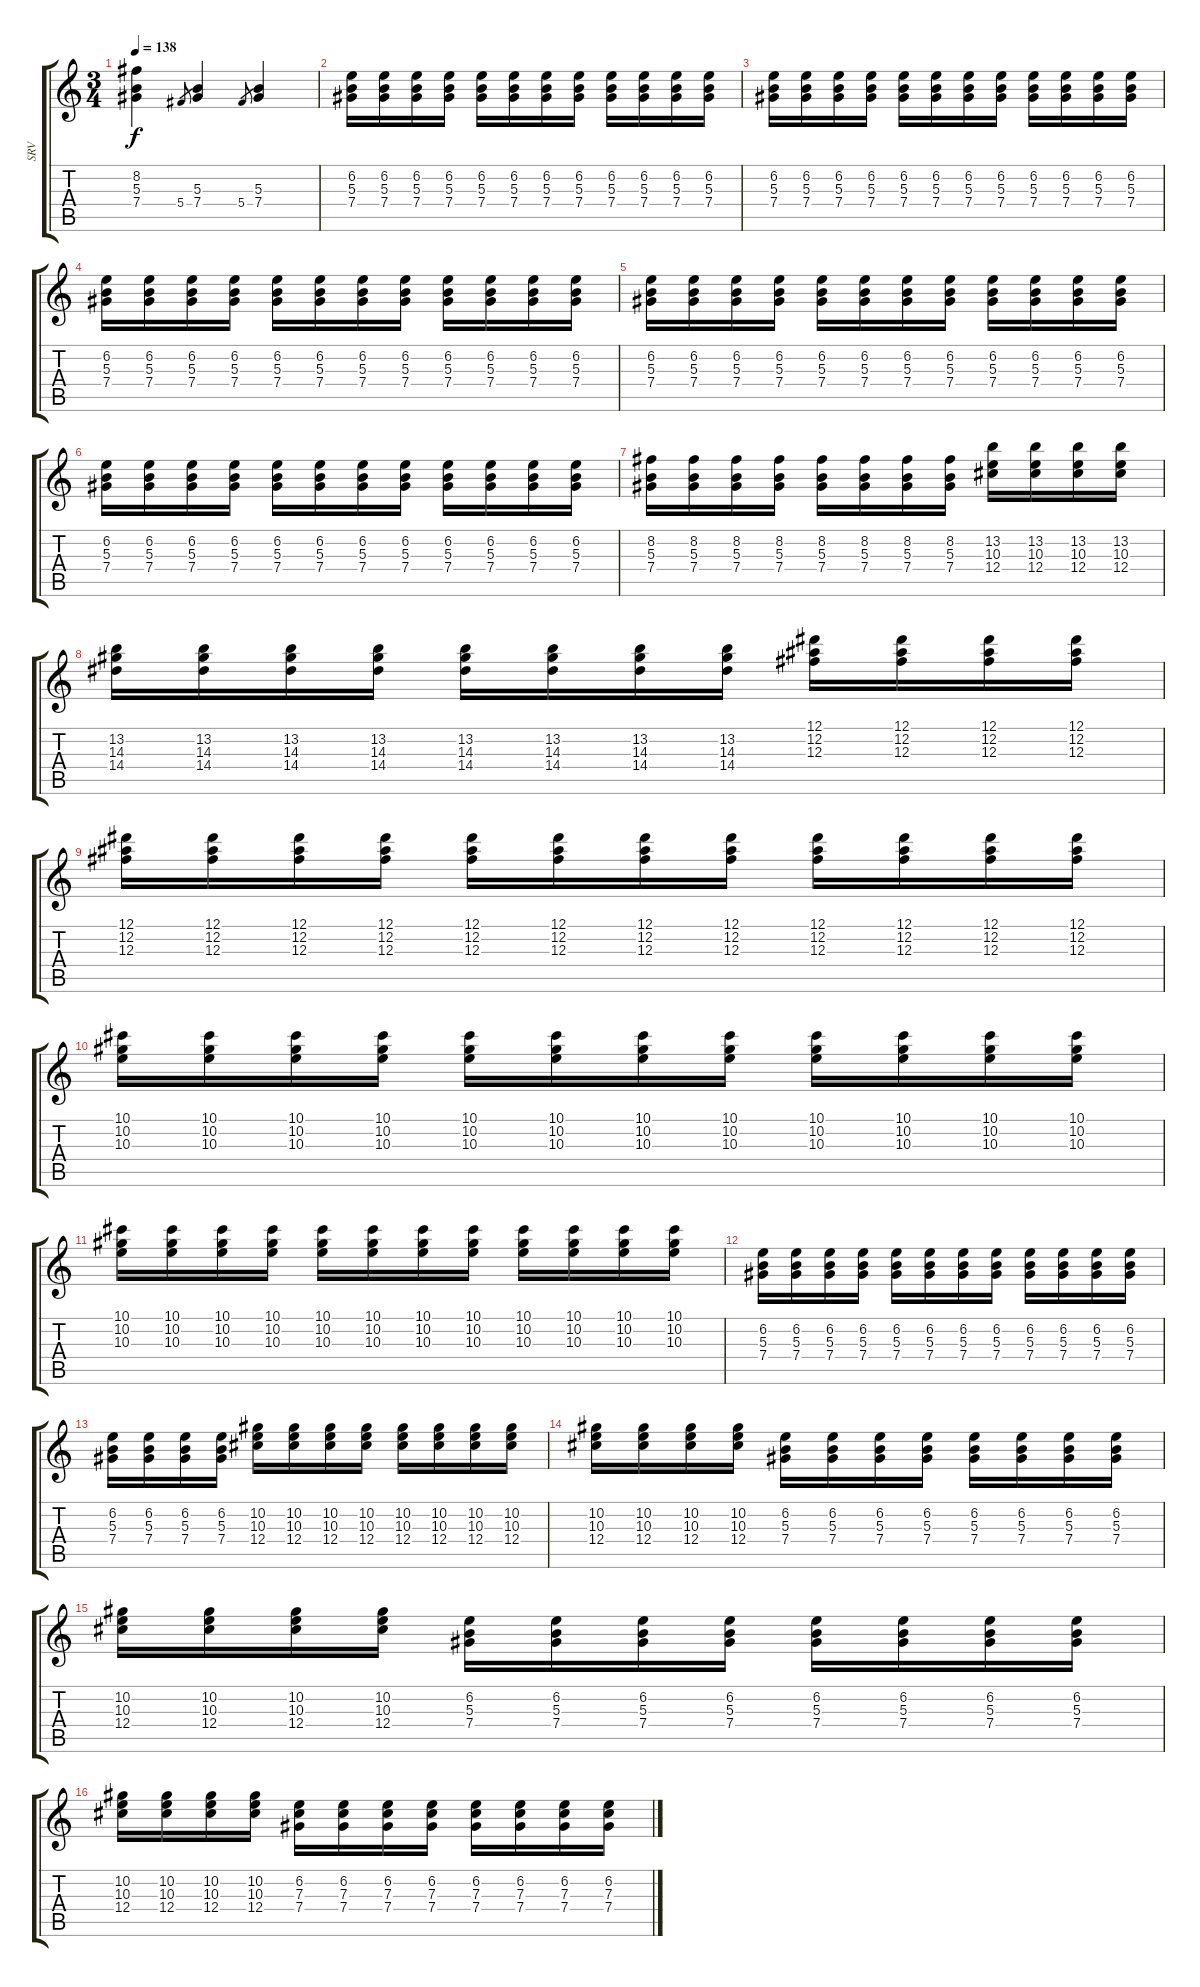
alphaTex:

\track ("SRV" "SRV") {instrument electricguitarjazz}
\staff {score tabs}
\tuning (Eb4 Bb3 Gb3 Db3 Ab2 Eb2) {hide}
\ts (3 4)
\tempo 138
\clef g2
\ks c
(8.2 5.3 7.4).4{dy f} 5.4.8{gr} (5.3 7.4).4 5.4.8{gr} (5.3 7.4).4 |
(6.2 5.3 7.4).16 (6.2 5.3 7.4).16 (6.2 5.3 7.4).16 (6.2 5.3 7.4).16 (6.2 5.3 7.4).16 (6.2 5.3 7.4).16 (6.2 5.3 7.4).16 (6.2 5.3 7.4).16 (6.2 5.3 7.4).16 (6.2 5.3 7.4).16 (6.2 5.3 7.4).16 (6.2 5.3 7.4).16 |
(6.2 5.3 7.4).16 (6.2 5.3 7.4).16 (6.2 5.3 7.4).16 (6.2 5.3 7.4).16 (6.2 5.3 7.4).16 (6.2 5.3 7.4).16 (6.2 5.3 7.4).16 (6.2 5.3 7.4).16 (6.2 5.3 7.4).16 (6.2 5.3 7.4).16 (6.2 5.3 7.4).16 (6.2 5.3 7.4).16 |
(6.2 5.3 7.4).16 (6.2 5.3 7.4).16 (6.2 5.3 7.4).16 (6.2 5.3 7.4).16 (6.2 5.3 7.4).16 (6.2 5.3 7.4).16 (6.2 5.3 7.4).16 (6.2 5.3 7.4).16 (6.2 5.3 7.4).16 (6.2 5.3 7.4).16 (6.2 5.3 7.4).16 (6.2 5.3 7.4).16 |
(6.2 5.3 7.4).16 (6.2 5.3 7.4).16 (6.2 5.3 7.4).16 (6.2 5.3 7.4).16 (6.2 5.3 7.4).16 (6.2 5.3 7.4).16 (6.2 5.3 7.4).16 (6.2 5.3 7.4).16 (6.2 5.3 7.4).16 (6.2 5.3 7.4).16 (6.2 5.3 7.4).16 (6.2 5.3 7.4).16 |
(6.2 5.3 7.4).16 (6.2 5.3 7.4).16 (6.2 5.3 7.4).16 (6.2 5.3 7.4).16 (6.2 5.3 7.4).16 (6.2 5.3 7.4).16 (6.2 5.3 7.4).16 (6.2 5.3 7.4).16 (6.2 5.3 7.4).16 (6.2 5.3 7.4).16 (6.2 5.3 7.4).16 (6.2 5.3 7.4).16 |
(8.2 5.3 7.4).16 (8.2 5.3 7.4).16 (8.2 5.3 7.4).16 (8.2 5.3 7.4).16 (8.2 5.3 7.4).16 (8.2 5.3 7.4).16 (8.2 5.3 7.4).16 (8.2 5.3 7.4).16 (13.2 10.3 12.4).16 (13.2 10.3 12.4).16 (13.2 10.3 12.4).16 (13.2 10.3 12.4).16 |
(13.2 14.3 14.4).16 (13.2 14.3 14.4).16 (13.2 14.3 14.4).16 (13.2 14.3 14.4).16 (13.2 14.3 14.4).16 (13.2 14.3 14.4).16 (13.2 14.3 14.4).16 (13.2 14.3 14.4).16 (12.1 12.2 12.3).16 (12.1 12.2 12.3).16 (12.1 12.2 12.3).16 (12.1 12.2 12.3).16 |
(12.1 12.2 12.3).16 (12.1 12.2 12.3).16 (12.1 12.2 12.3).16 (12.1 12.2 12.3).16 (12.1 12.2 12.3).16 (12.1 12.2 12.3).16 (12.1 12.2 12.3).16 (12.1 12.2 12.3).16 (12.1 12.2 12.3).16 (12.1 12.2 12.3).16 (12.1 12.2 12.3).16 (12.1 12.2 12.3).16 |
(10.1 10.2 10.3).16 (10.1 10.2 10.3).16 (10.1 10.2 10.3).16 (10.1 10.2 10.3).16 (10.1 10.2 10.3).16 (10.1 10.2 10.3).16 (10.1 10.2 10.3).16 (10.1 10.2 10.3).16 (10.1 10.2 10.3).16 (10.1 10.2 10.3).16 (10.1 10.2 10.3).16 (10.1 10.2 10.3).16 |
(10.1 10.2 10.3).16 (10.1 10.2 10.3).16 (10.1 10.2 10.3).16 (10.1 10.2 10.3).16 (10.1 10.2 10.3).16 (10.1 10.2 10.3).16 (10.1 10.2 10.3).16 (10.1 10.2 10.3).16 (10.1 10.2 10.3).16 (10.1 10.2 10.3).16 (10.1 10.2 10.3).16 (10.1 10.2 10.3).16 |
(6.2 5.3 7.4).16 (6.2 5.3 7.4).16 (6.2 5.3 7.4).16 (6.2 5.3 7.4).16 (6.2 5.3 7.4).16 (6.2 5.3 7.4).16 (6.2 5.3 7.4).16 (6.2 5.3 7.4).16 (6.2 5.3 7.4).16 (6.2 5.3 7.4).16 (6.2 5.3 7.4).16 (6.2 5.3 7.4).16 |
(6.2 5.3 7.4).16 (6.2 5.3 7.4).16 (6.2 5.3 7.4).16 (6.2 5.3 7.4).16 (10.2 10.3 12.4).16 (10.2 10.3 12.4).16 (10.2 10.3 12.4).16 (10.2 10.3 12.4).16 (10.2 10.3 12.4).16 (10.2 10.3 12.4).16 (10.2 10.3 12.4).16 (10.2 10.3 12.4).16 |
(10.2 10.3 12.4).16 (10.2 10.3 12.4).16 (10.2 10.3 12.4).16 (10.2 10.3 12.4).16 (6.2 5.3 7.4).16 (6.2 5.3 7.4).16 (6.2 5.3 7.4).16 (6.2 5.3 7.4).16 (6.2 5.3 7.4).16 (6.2 5.3 7.4).16 (6.2 5.3 7.4).16 (6.2 5.3 7.4).16 |
(10.2 10.3 12.4).16 (10.2 10.3 12.4).16 (10.2 10.3 12.4).16 (10.2 10.3 12.4).16 (6.2 5.3 7.4).16 (6.2 5.3 7.4).16 (6.2 5.3 7.4).16 (6.2 5.3 7.4).16 (6.2 5.3 7.4).16 (6.2 5.3 7.4).16 (6.2 5.3 7.4).16 (6.2 5.3 7.4).16 |
(10.2 10.3 12.4).16 (10.2 10.3 12.4).16 (10.2 10.3 12.4).16 (10.2 10.3 12.4).16 (6.2 7.3 7.4).16 (6.2 7.3 7.4).16 (6.2 7.3 7.4).16 (6.2 7.3 7.4).16 (6.2 7.3 7.4).16 (6.2 7.3 7.4).16 (6.2 7.3 7.4).16 (6.2 7.3 7.4).16
